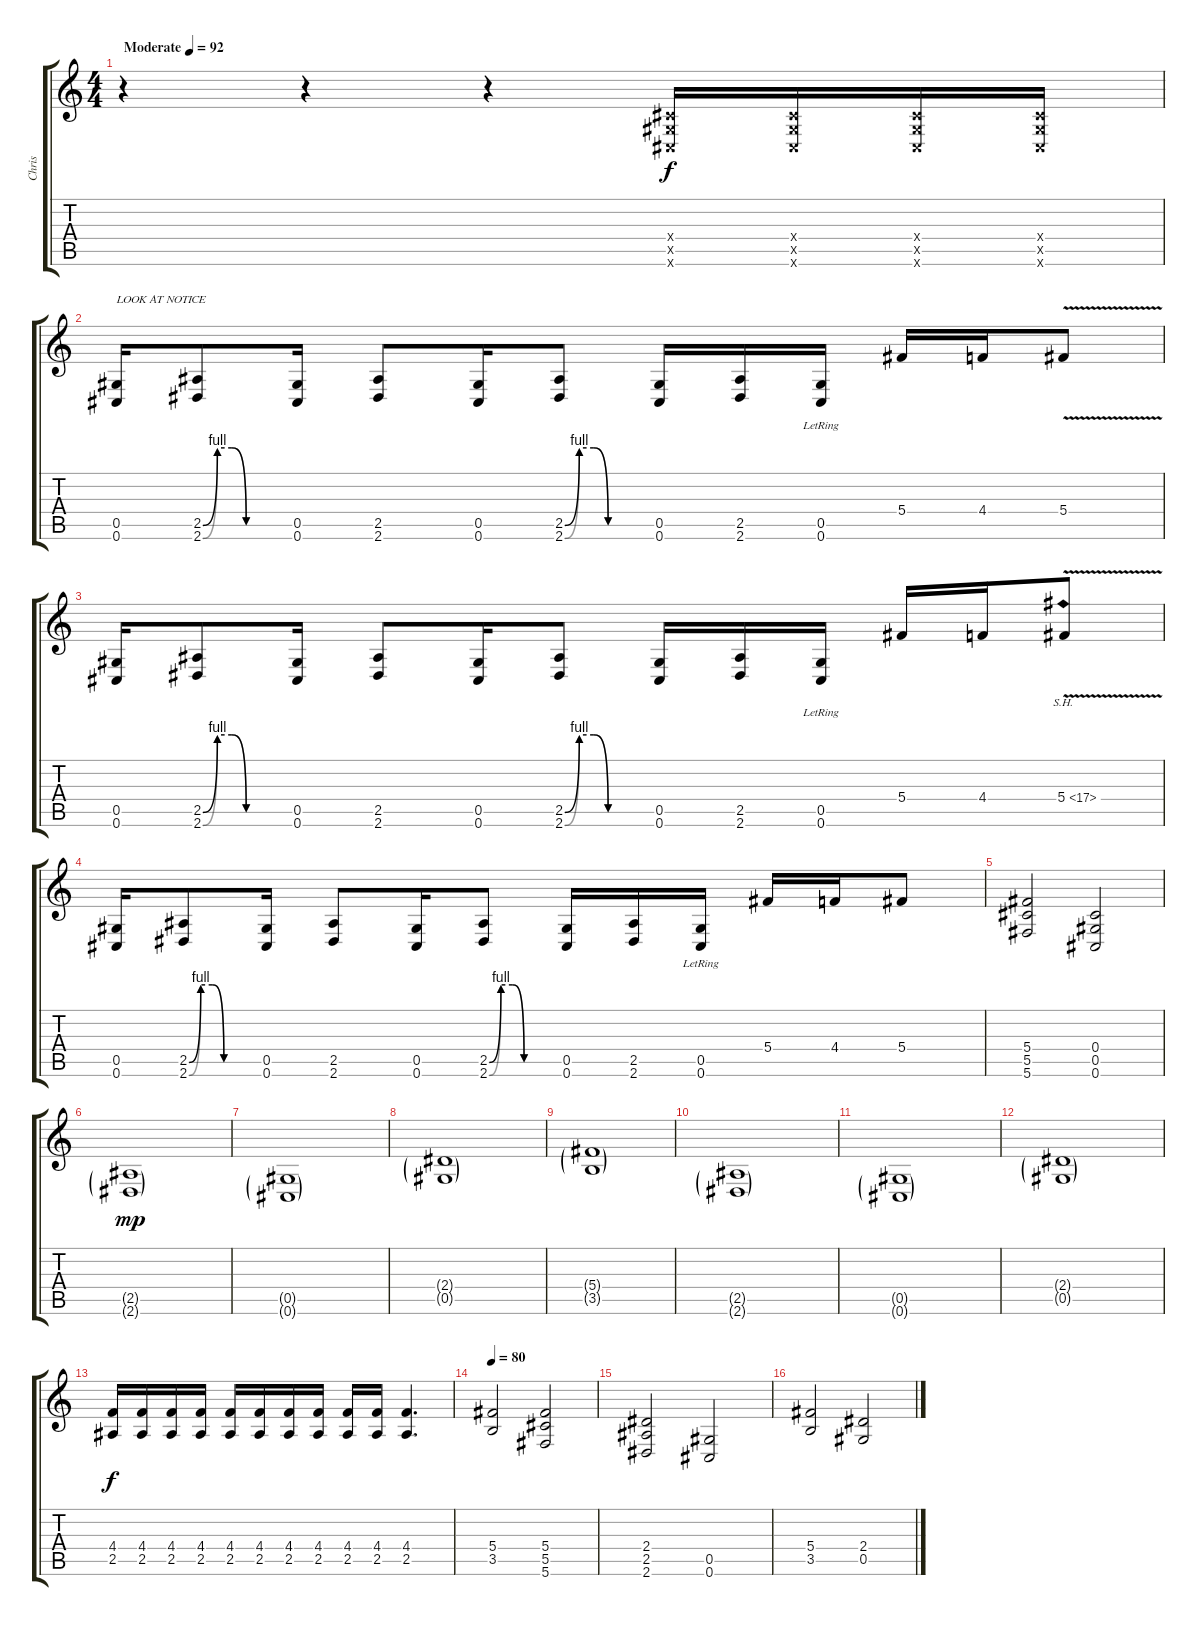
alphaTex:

\track ("Chris" "Chris") {instrument distortionguitar}
\staff {score tabs}
\tuning (Eb4 Bb3 Gb3 Db3 Ab2 Db2) {hide}
\ts (4 4)
\tempo (92 "Moderate")
\clef g2
\ks c
r.4{dy f instrument distortionguitar} r.4 r.4 (0.4{x} 0.5{x} 0.6{x}).16 (0.4{x} 0.5{x} 0.6{x}).16 (0.4{x} 0.5{x} 0.6{x}).16 (0.4{x} 0.5{x} 0.6{x}).16 |
(0.5 0.6).16{txt "LOOK AT NOTICE"} (2.5{be (custom 0 0 10 4 20 4 30 0 60 0)} 2.6{be (custom 0 0 10 4 20 4 30 0 60 0)}).8 (0.5 0.6).16 (2.5 2.6).8 (0.5 0.6).16 (2.5{be (custom 0 0 10 4 20 4 30 0 60 0)} 2.6{be (custom 0 0 10 4 20 4 30 0 60 0)}).8 (0.5 0.6).16 (2.5 2.6).16 (0.5{lr} 0.6{lr}).16 5.4.16 4.4.16 5.4{v}.8 |
(0.5 0.6).16 (2.5{be (custom 0 0 10 4 20 4 30 0 60 0)} 2.6{be (custom 0 0 10 4 20 4 30 0 60 0)}).8 (0.5 0.6).16 (2.5 2.6).8 (0.5 0.6).16 (2.5{be (custom 0 0 10 4 20 4 30 0 60 0)} 2.6{be (custom 0 0 10 4 20 4 30 0 60 0)}).8 (0.5 0.6).16 (2.5 2.6).16 (0.5{lr} 0.6{lr}).16 5.4.16 4.4.16 5.4{sh 12 v}.8 |
(0.5 0.6).16 (2.5{be (custom 0 0 10 4 20 4 30 0 60 0)} 2.6{be (custom 0 0 10 4 20 4 30 0 60 0)}).8 (0.5 0.6).16 (2.5 2.6).8 (0.5 0.6).16 (2.5{be (custom 0 0 10 4 20 4 30 0 60 0)} 2.6{be (custom 0 0 10 4 20 4 30 0 60 0)}).8 (0.5 0.6).16 (2.5 2.6).16 (0.5{lr} 0.6{lr}).16 5.4.16 4.4.16 5.4.8 |
(5.4 5.5 5.6).2 (0.4 0.5 0.6).2 |
(2.5{g} 2.6{g}).1{dy mp} |
(0.5{g} 0.6{g}).1 |
(2.4{g} 0.5{g}).1 |
(5.4{g} 3.5{g}).1 |
(2.5{g} 2.6{g}).1 |
(0.5{g} 0.6{g}).1 |
(2.4{g} 0.5{g}).1 |
(4.4 2.5).16{dy f} (4.4 2.5).16 (4.4 2.5).16 (4.4 2.5).16 (4.4 2.5).16 (4.4 2.5).16 (4.4 2.5).16 (4.4 2.5).16 (4.4 2.5).16 (4.4 2.5).16 (4.4 2.5).4{d} |
\tempo 80
(5.4 3.5).2 (5.4 5.5 5.6).2 |
(2.4 2.5 2.6).2 (0.5 0.6).2 |
(5.4 3.5).2 (2.4 0.5).2
